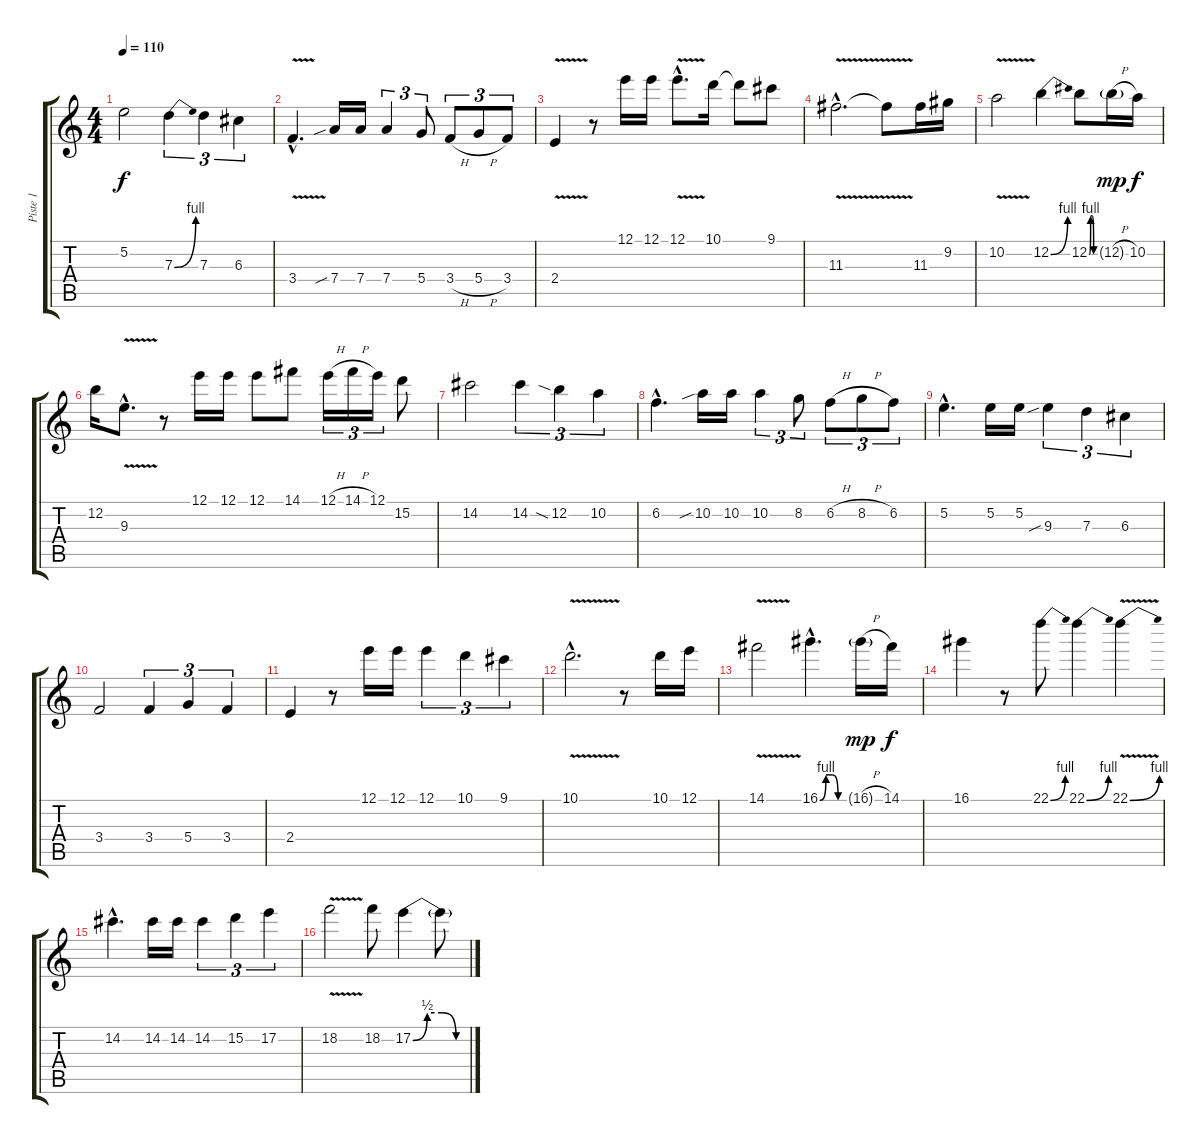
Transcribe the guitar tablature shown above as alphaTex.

\track ("Piste 1" "Piste 1") {instrument overdrivenguitar}
\staff {score tabs}
\tuning (E4 B3 G3 D3 A2 E2) {hide}
\ts (4 4)
\tempo 110
\clef g2
\ks c
5.2.2{dy f} 7.3{be (bend 0 0 60 4)}.4{tu (3 2)} 7.3.4{tu (3 2)} 6.3.4{tu (3 2)} |
3.4{v hac}.4{d} 7.4{sib}.16 7.4.16 7.4.4{tu (3 2)} 5.4.8{tu (3 2)} 3.4{h}.8{tu (3 2)} 5.4{h}.8{tu (3 2)} 3.4.8{tu (3 2)} |
2.4{v}.4 r.8 12.1.16 12.1.16 12.1{v hac}.8{d} 10.1.16 10.1{t}.8 9.1.8 |
11.3{v hac}.2{d} 11.3{t}.8 11.3.16 9.2.16 |
10.2{v}.2 12.2{be (bend 0 0 60 4)}.4 12.2{be (custom 0 0 15 4 30 4 45 0 60 0)}.8 12.2{h g}.16{dy mp} 10.2.16{dy f} |
12.2.16 9.3{v hac}.8{d} r.8 12.1.16 12.1.16 12.1.8 14.1.8 12.1{h}.16{tu (3 2)} 14.1{h}.16{tu (3 2)} 12.1.16{tu (3 2)} 15.2.8 |
14.2.2 14.2.4{tu (3 2)} 12.2{sia}.4{tu (3 2)} 10.2.4{tu (3 2)} |
6.2{hac}.4{d} 10.2{sib}.16 10.2.16 10.2.4{tu (3 2)} 8.2.8{tu (3 2)} 6.2{h}.8{tu (3 2)} 8.2{h}.8{tu (3 2)} 6.2.8{tu (3 2)} |
5.2{hac}.4{d} 5.2.16 5.2.16 9.3{sib}.4{tu (3 2)} 7.3.4{tu (3 2)} 6.3.4{tu (3 2)} |
3.4.2 3.4.4{tu (3 2)} 5.4.4{tu (3 2)} 3.4.4{tu (3 2)} |
2.4.4 r.8 12.1.16 12.1.16 12.1.4{tu (3 2)} 10.1.4{tu (3 2)} 9.1.4{tu (3 2)} |
10.1{v hac}.2{d} r.8 10.1.16 12.1.16 |
14.1{v}.2 16.1{be (custom 0 0 15 4 30 4 45 0 60 0) hac}.4{d} 16.1{h g}.16{dy mp} 14.1.16{dy f} |
16.1.4 r.8 22.1{be (bend 0 0 60 4)}.8 22.1{be (bend 0 0 60 4)}.4 22.1{be (bend 0 0 60 4) v}.4 |
14.2{hac}.4{d} 14.2.16 14.2.16 14.2.4{tu (3 2)} 15.2.4{tu (3 2)} 17.2.4{tu (3 2)} |
18.2{v}.2 18.2.8 17.2{be (custom 0 0 15 2 30 2 45 0 60 0)}.4 17.2{t}.8
